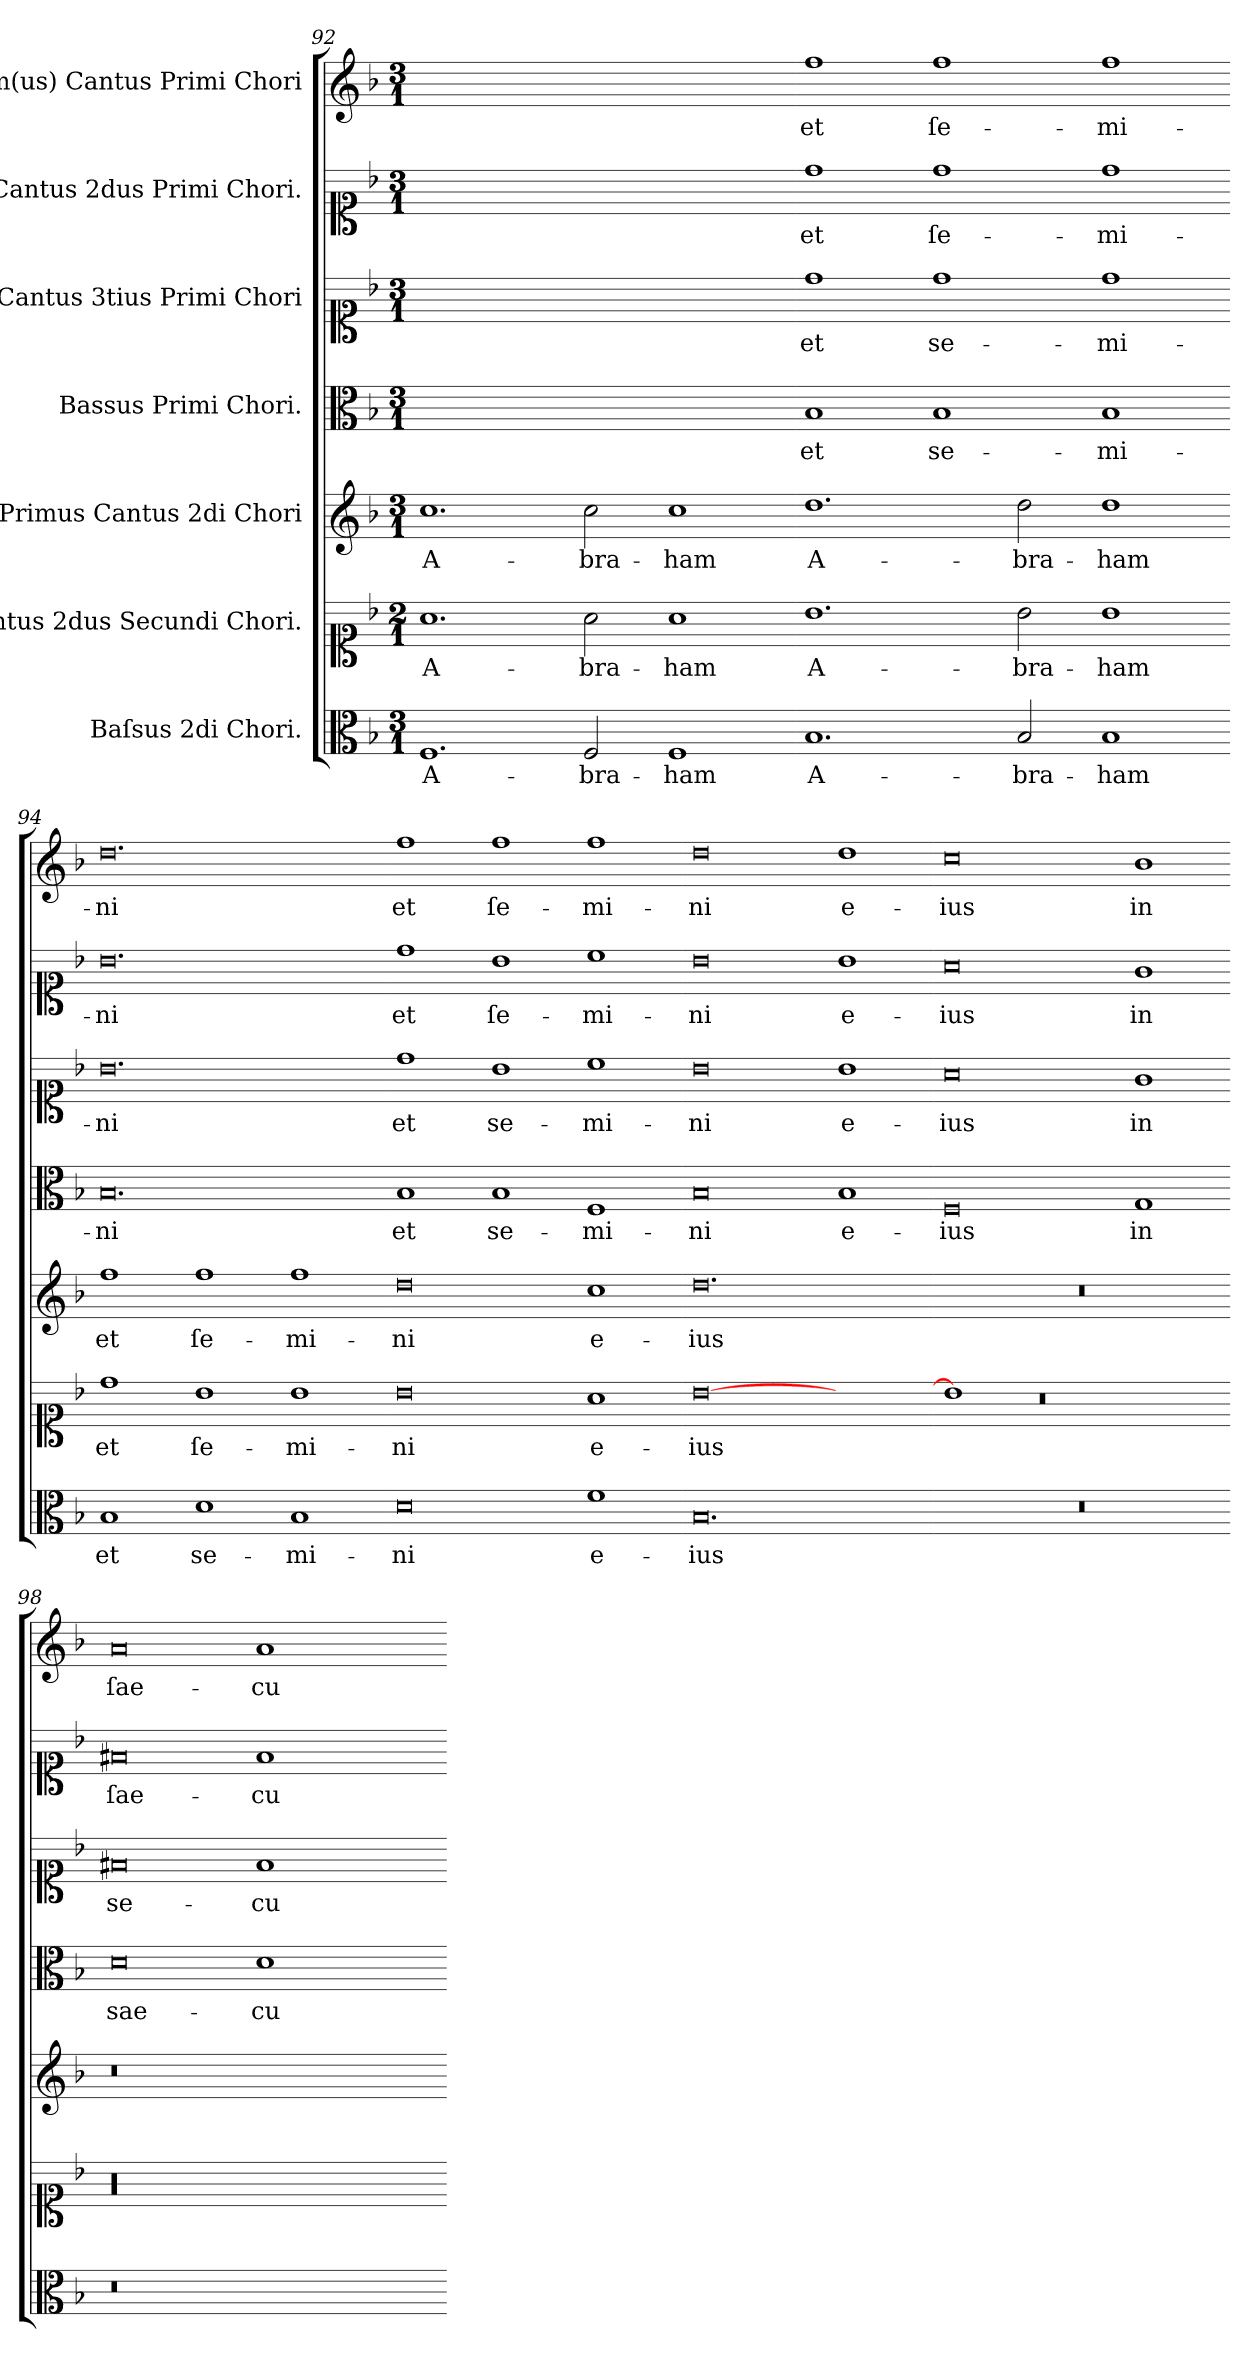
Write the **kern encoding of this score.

**kern	**text	**kern	**text	**kern	**text	**kern	**text	**kern	**text	**kern	**text	**kern	**text
*part7	*part7	*part6	*part6	*part5	*part5	*part4	*part4	*part3	*part3	*part2	*part2	*part1	*part1
*staff7	*staff7	*staff6	*staff6	*staff5	*staff5	*staff4	*staff4	*staff3	*staff3	*staff2	*staff2	*staff1	*staff1
*I"Baſsus 2di Chori.	*	*I"Cantus 2dus Secundi Chori.	*	*I"Primus Cantus 2di Chori	*	*I"Bassus Primi Chori.	*	*I"Cantus 3tius Primi Chori	*	*I"Cantus 2dus Primi Chori.	*	*I"Im(us) Cantus Primi Chori	*
*clefC3	*	*clefC1	*	*clefG2	*	*clefC3	*	*clefC1	*	*clefC1	*	*clefG2	*
*k[b-]	*	*k[b-]	*	*k[b-]	*	*k[b-]	*	*k[b-]	*	*k[b-]	*	*k[b-]	*
*M3/1	*	*M2/1	*	*M3/1	*	*M3/1	*	*M3/1	*	*M3/1	*	*M3/1	*
=92	=92	=92	=92	=92	=92	=92	=92	=92	=92	=92	=92	=92	=92
!	!LO:LY:i	!	!	!	!LO:LY:i	!	!	!	!	!	!	!	!
1.F	A-	1.a	A-	1.cc	A-	0.ryy	.	0.ryy	.	0.ryy	.	0.ryy	.
!	!LO:LY:i	!	!	!	!LO:LY:i	!	!	!	!	!	!	!	!
2F/	-bra-	2a\	-bra-	2cc\	-bra-	.	.	.	.	.	.	.	.
!	!LO:LY:i	!	!	!	!LO:LY:i	!	!	!	!	!	!	!	!
1F	-ham	1a	-ham	1cc	-ham	.	.	.	.	.	.	.	.
=93-	=93-	=93-	=93-	=93-	=93-	=93-	=93-	=93-	=93-	=93-	=93-	=93-	=93-
!	!	!	!LO:LY:i	!	!	!	!	!	!	!	!	!	!
1.B-	A-	1.b-	A-	1.dd	A-	1B-	et	1dd	et	1dd	et	1ff	et
.	.	.	.	.	.	1B-	se-	1dd	se-	1dd	ſe-	1ff	ſe-
!	!	!	!LO:LY:i	!	!	!	!	!	!	!	!	!	!
2B-/	-bra-	2b-\	-bra-	2dd\	-bra-	.	.	.	.	.	.	.	.
!	!	!	!LO:LY:i	!	!	!	!	!	!	!	!	!	!
1B-	-ham	1b-	-ham	1dd	-ham	1B-	-mi-	1dd	-mi-	1dd	-mi-	1ff	-mi-
=94-	=94-	=94-	=94-	=94-	=94-	=94-	=94-	=94-	=94-	=94-	=94-	=94-	=94-
1B-	et	1dd	et	1ff	et	0.B-	-ni	0.b-	-ni	0.b-	-ni	0.dd	-ni
1d	se-	1b-	ſe-	1ff	ſe-	.	.	.	.	.	.	.	.
1B-	-mi-	1b-	-mi-	1ff	-mi-	.	.	.	.	.	.	.	.
=95-	=95-	=95-	=95-	=95-	=95-	=95-	=95-	=95-	=95-	=95-	=95-	=95-	=95-
0d	-ni	0b-	-ni	0dd	-ni	1B-	et	1dd	et	1dd	et	1ff	et
.	.	.	.	.	.	1B-	se-	1b-	se-	1b-	ſe-	1ff	ſe-
1f	e-	1a	e-	1cc	e-	1F	-mi-	1cc	-mi-	1cc	-mi-	1ff	-mi-
=96-	=96-	=96-	=96-	=96-	=96-	=96-	=96-	=96-	=96-	=96-	=96-	=96-	=96-
0.B-	-ius	[0b-	-ius	0.dd	-ius	0B-	-ni	0b-	-ni	0b-	-ni	0dd	-ni
.	.	1ryy	.	.	.	1B-	e-	1b-	e-	1b-	e-	1dd	e-
=97-	=97-	=97-	=97-	=97-	=97-	=97-	=97-	=97-	=97-	=97-	=97-	=97-	=97-
0.r	.	1b-]	.	0.r	.	0F	-ius	0a	-ius	0a	-ius	0cc	-ius
.	.	0r	.	.	.	.	.	.	.	.	.	.	.
.	.	.	.	.	.	1G	in	1g	in	1g	in	1b-	in
=98-	=98-	=98-	=98-	=98-	=98-	=98-	=98-	=98-	=98-	=98-	=98-	=98-	=98-
0.r	.	00r	.	0.r	.	0d	sae-	0f#X	se-	0f#X	ſae-	0a	ſae-
.	.	.	.	.	.	1d	-cu-	1f#	-cu-	1f#	-cu-	1a	-cu-
1ryy	.	.	.	1ryy	.	1ryy	.	1ryy	.	1ryy	.	1ryy	.
=-	=-	=-	=-	=-	=-	=-	=-	=-	=-	=-	=-	=-	=-
*-	*-	*-	*-	*-	*-	*-	*-	*-	*-	*-	*-	*-	*-
